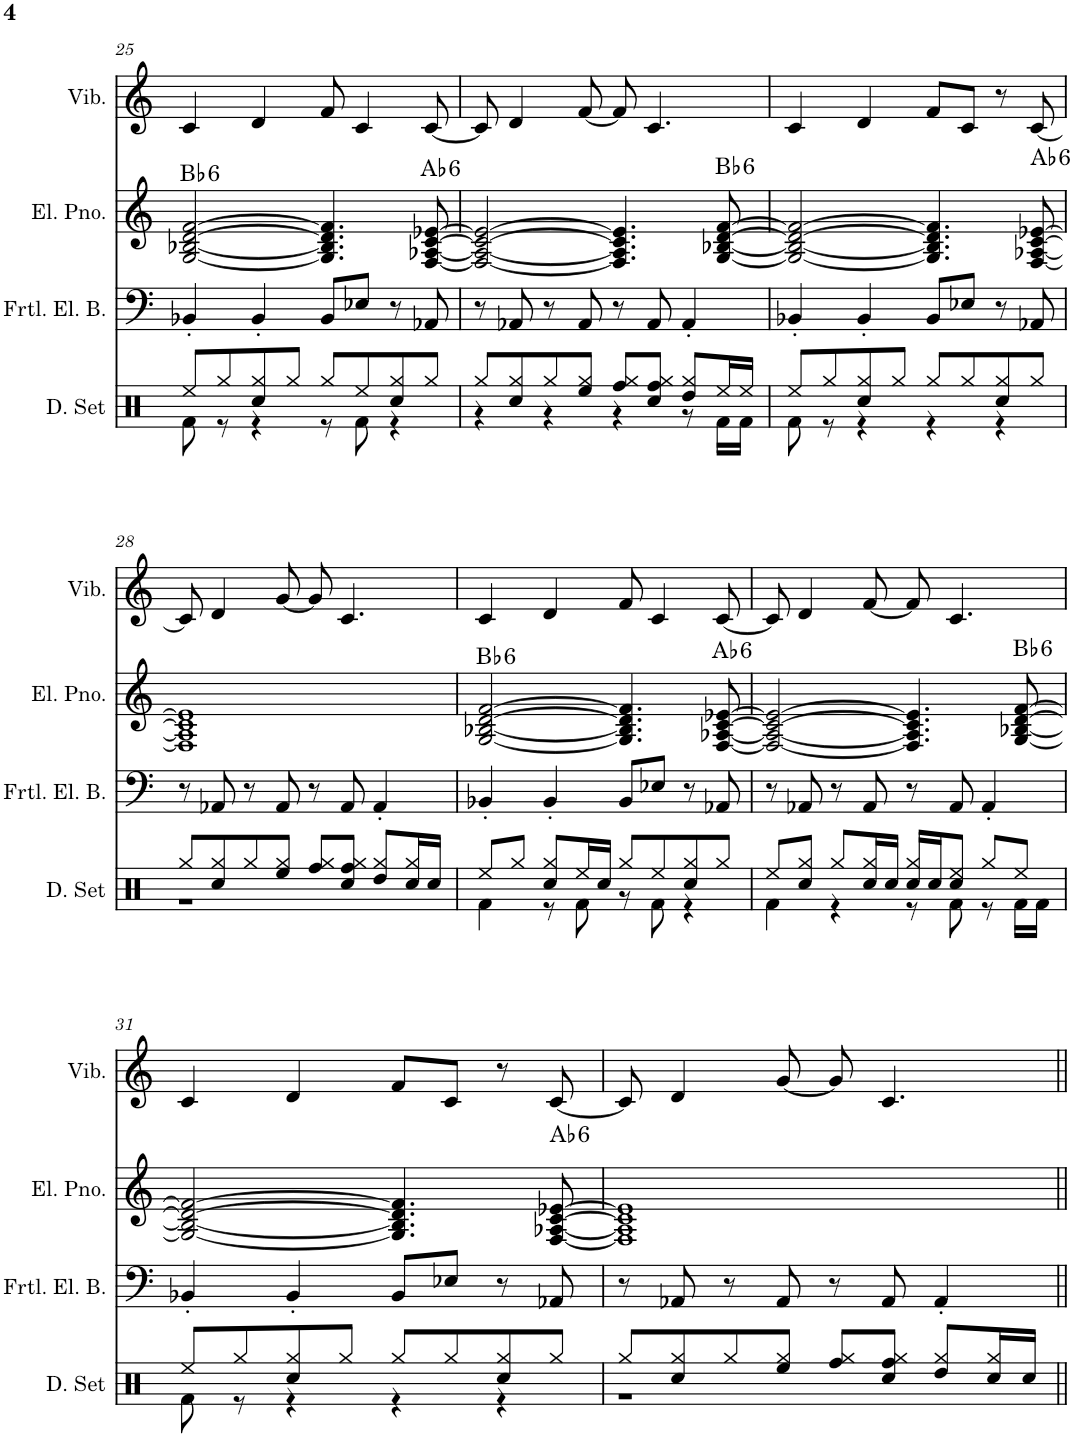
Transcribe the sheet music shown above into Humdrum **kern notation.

**kern	**kern	**harte	**kern
*part3	*part2	*part2	*part1
*staff3	*staff2	*	*staff1
*I"Fretless Electric Bass	*I"Electric Piano	*	*I"Vibraphone
*I'Frtl. El. B.	*I'El. Pno.	*	*I'Vib.
!!LO:PB:g=z
*clefF4	*clefG2	*	*clefG2
*Trd7c12	*	*	*
*k[]	*k[]	*	*k[]
*M4/4	*M4/4	*	*M4/4
=25	=25	=25	=25
!	!	!LO:H:kt=6	!
4BB-X'/	[2G/ [2B-X/ [2d/ [2f/	Bb:maj6	4c/
4BB-'/	.	.	4d/
8BB-/L	4.G/] 4.B-/] 4.d/] 4.f/]	.	8f/
8E-X/J	.	.	4c/
8r	.	.	.
!	!	!LO:H:kt=6	!
8AA-X/	[8F/ [8A-X/ [8c/ [8e-X/	Ab:maj6	[8c/
=26	=26	=26	=26
8r	2F/_ 2A-/_ 2c/_ 2e-/_	.	8c/]
8AA-X/	.	.	4d/
8r	.	.	.
8AA-/	.	.	[8f/
8r	4.F/] 4.A-/] 4.c/] 4.e-/]	.	8f/]
8AA-/	.	.	4.c/
4AA-'/	.	.	.
!	!	!LO:H:kt=6	!
.	[8G/ [8B-X/ [8d/ [8f/	Bb:maj6	.
=27	=27	=27	=27
4BB-X'/	2G/_ 2B-/_ 2d/_ 2f/_	.	4c/
4BB-'/	.	.	4d/
8BB-/L	4.G/] 4.B-/] 4.d/] 4.f/]	.	8f/L
8E-X/J	.	.	8c/J
8r	.	.	8r
!	!	!LO:H:kt=6	!
8AA-X/	[8F/ [8A-X/ [8c/ [8e-X/	Ab:maj6	[8c/
!!LO:LB:g=z
=28	=28	=28	=28
8r	1F] 1A-] 1c] 1e-]	.	8c/]
8AA-X/	.	.	4d/
8r	.	.	.
8AA-/	.	.	[8g/
8r	.	.	8g/]
8AA-/	.	.	4.c/
4AA-'/	.	.	.
=29	=29	=29	=29
!	!	!LO:H:kt=6	!
4BB-X'/	[2G/ [2B-X/ [2d/ [2f/	Bb:maj6	4c/
4BB-'/	.	.	4d/
8BB-/L	4.G/] 4.B-/] 4.d/] 4.f/]	.	8f/
8E-X/J	.	.	4c/
8r	.	.	.
!	!	!LO:H:kt=6	!
8AA-X/	[8F/ [8A-X/ [8c/ [8e-X/	Ab:maj6	[8c/
=30	=30	=30	=30
8r	2F/_ 2A-/_ 2c/_ 2e-/_	.	8c/]
8AA-X/	.	.	4d/
8r	.	.	.
8AA-/	.	.	[8f/
8r	4.F/] 4.A-/] 4.c/] 4.e-/]	.	8f/]
8AA-/	.	.	4.c/
4AA-'/	.	.	.
!	!	!LO:H:kt=6	!
.	[8G/ [8B-X/ [8d/ [8f/	Bb:maj6	.
!!LO:LB:g=z
=31	=31	=31	=31
4BB-X'/	2G/_ 2B-/_ 2d/_ 2f/_	.	4c/
4BB-'/	.	.	4d/
8BB-/L	4.G/] 4.B-/] 4.d/] 4.f/]	.	8f/L
8E-X/J	.	.	8c/J
8r	.	.	8r
!	!	!LO:H:kt=6	!
8AA-X/	[8F/ [8A-X/ [8c/ [8e-X/	Ab:maj6	[8c/
=32	=32	=32	=32
8r	1F] 1A-] 1c] 1e-]	.	8c/]
8AA-X/	.	.	4d/
8r	.	.	.
8AA-/	.	.	[8g/
8r	.	.	8g/]
8AA-/	.	.	4.c/
4AA-'/	.	.	.
=||	=||	=||	=||
*-	*-	*-	*-
